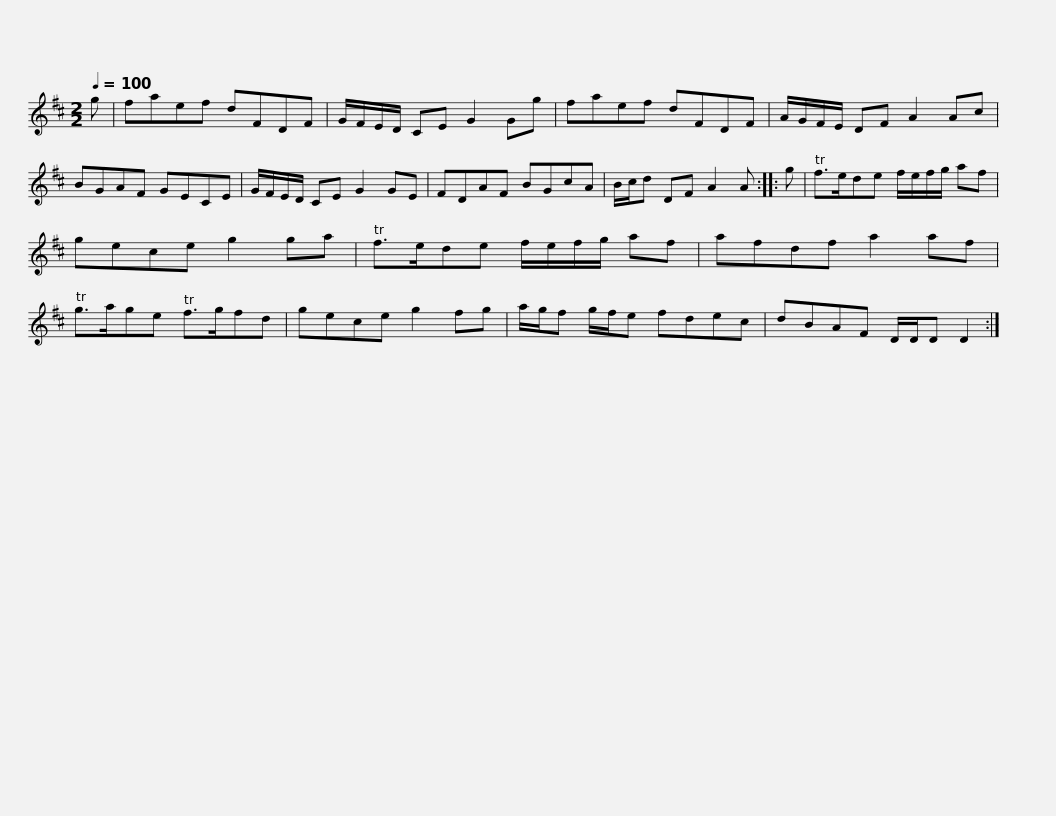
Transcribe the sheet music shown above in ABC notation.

X:1
L:1/8
Q:1/4=100
M:2/2
I:linebreak $
K:D
V:1 treble
V:1
 g | faef dFDF | G/F/E/D/ CE G2 Gg | faef dFDF | A/G/F/E/ DF A2 Ac | %5
 BGAF GECE |$ G/F/E/D/ CE G2 GE | FDAF BGcA | B/c/d DF A2 A :: g | %10
 f>ede f/e/f/g/ af | gece g2 ga |$ f>ede f/e/f/g/ af | afdf a2 af | g>age f>gfd | %15
 gece g2 fg | a/g/f g/f/e fdec |$ dBAF D/D/D D2 :| %18
